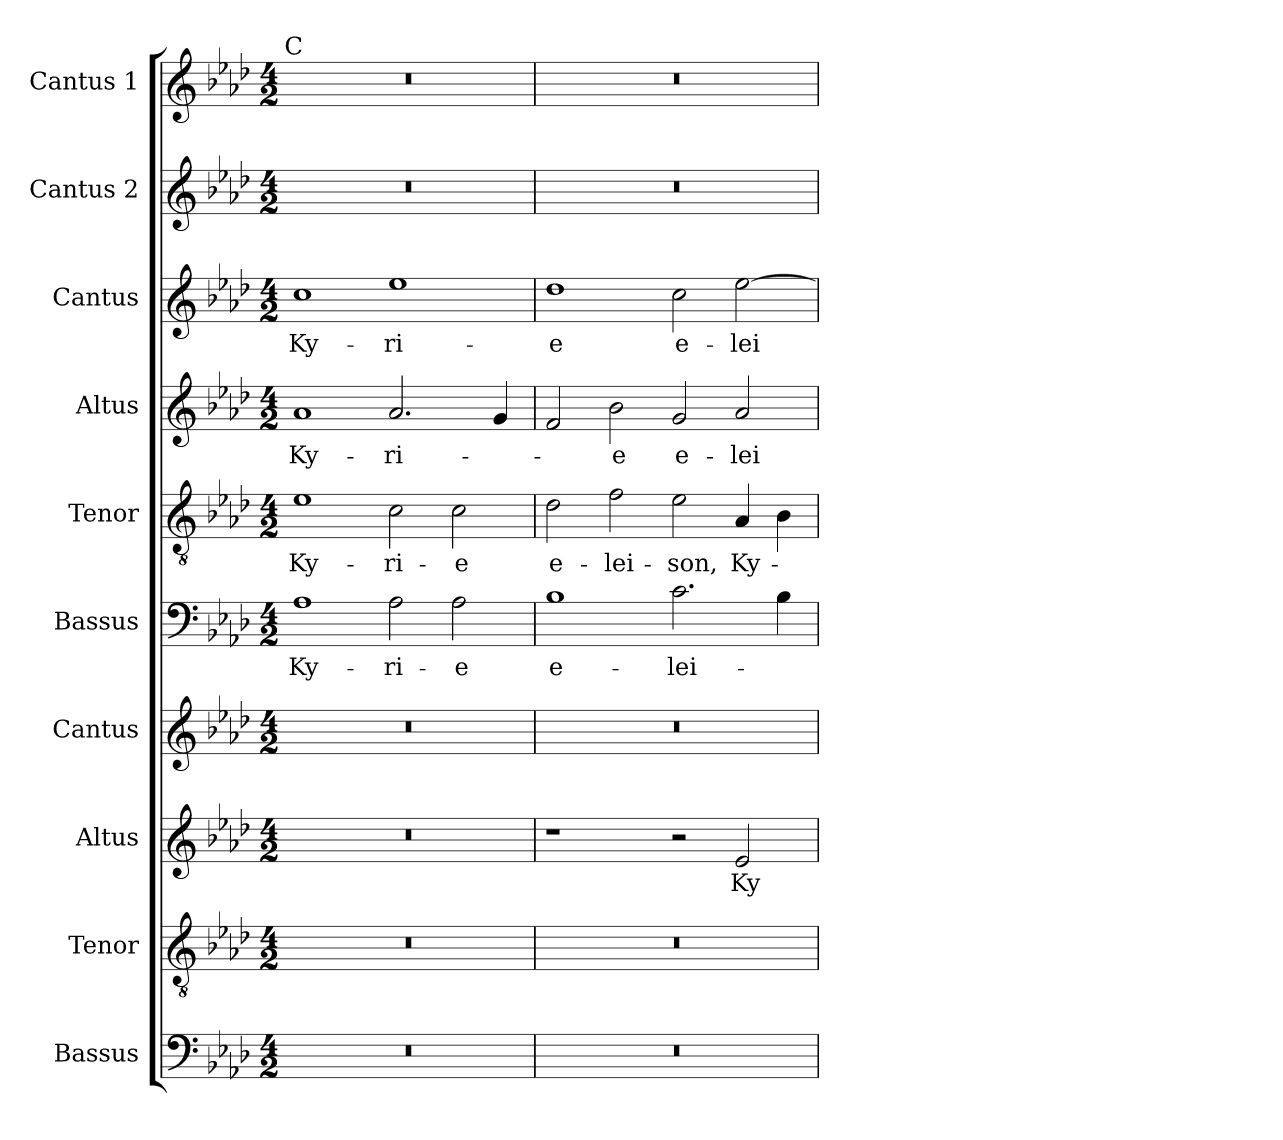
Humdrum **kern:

**kern	**kern	**kern	**text	**kern	**kern	**text	**kern	**text	**kern	**text	**kern	**text	**kern	**kern
*part10	*part9	*part8	*part8	*part7	*part6	*part6	*part5	*part5	*part4	*part4	*part3	*part3	*part2	*part1
*staff10	*staff9	*staff8	*staff8	*staff7	*staff6	*staff6	*staff5	*staff5	*staff4	*staff4	*staff3	*staff3	*staff2	*staff1
*I"Bassus	*I"Tenor	*I"Altus	*	*I"Cantus	*I"Bassus	*	*I"Tenor	*	*I"Altus	*	*I"Cantus	*	*I"Cantus 2	*I"Cantus 1
*	*	*	*	*	*	*	*	*	*	*	*	*	*I'Cant.	*I'Cant.
!!LO:PB:g=z
*clefF4	*clefGv2	*clefG2	*	*clefG2	*clefF4	*	*clefGv2	*	*clefG2	*	*clefG2	*	*clefG2	*clefG2
*	*ITrd7c12	*ITrd7c12	*	*	*	*	*ITrd7c12	*	*ITrd7c12	*	*	*	*	*
*k[b-e-a-d-]	*k[b-e-a-d-]	*k[b-e-a-d-]	*	*k[b-e-a-d-]	*k[b-e-a-d-]	*	*k[b-e-a-d-]	*	*k[b-e-a-d-]	*	*k[b-e-a-d-]	*	*k[b-e-a-d-]	*k[b-e-a-d-]
*A-:	*A-:	*A-:	*	*A-:	*A-:	*	*A-:	*	*A-:	*	*A-:	*	*A-:	*A-:
*M4/2	*M4/2	*M4/2	*	*M4/2	*M4/2	*	*M4/2	*	*M4/2	*	*M4/2	*	*M4/2	*M4/2
=1	=1	=1	=1	=1	=1	=1	=1	=1	=1	=1	=1	=1	=1	=1
!LO:N:vis=1	!LO:N:vis=1	!LO:N:vis=1	!	!LO:N:vis=1	!	!	!	!	!	!	!	!	!	!
!	!	!	!	!	!	!LO:LY:b:color=#000000	!	!	!	!	!	!	!	!
!	!	!	!	!	!	!	!	!LO:LY:b:color=#000000	!	!	!	!	!	!
!	!	!	!	!	!	!	!	!	!	!LO:LY:b:color=#000000	!	!	!	!
!	!	!	!	!	!	!	!	!	!	!	!	!	!	!LO:TX:cj:t=C
!	!	!	!	!	!	!	!	!	!	!	!	!LO:LY:b:color=#000000	!LO:N:vis=1	!LO:N:vis=1
0r	0r	0r	.	0r	1A-i	Ky-	1E-i	Ky-	1A-i	Ky-	1cci	Ky-	0r	0r
!	!	!	!	!	!	!LO:LY:b:color=#000000	!	!	!	!	!	!	!	!
!	!	!	!	!	!	!	!	!LO:LY:b:color=#000000	!	!	!	!	!	!
!	!	!	!	!	!	!	!	!	!	!LO:LY:b:color=#000000	!	!	!	!
!	!	!	!	!	!	!	!	!	!	!	!	!LO:LY:b:color=#000000	!	!
.	.	.	.	.	2A-i\	-ri-	2Ci\	-ri-	2.A-i/	-ri-	1ee-i	-ri-	.	.
!	!	!	!	!	!	!LO:LY:b:color=#000000	!	!	!	!	!	!	!	!
!	!	!	!	!	!	!	!	!LO:LY:b:color=#000000	!	!	!	!	!	!
.	.	.	.	.	2A-i\	-e	2Ci\	-e	.	.	.	.	.	.
.	.	.	.	.	.	.	.	.	4Gi/	.	.	.	.	.
=2	=2	=2	=2	=2	=2	=2	=2	=2	=2	=2	=2	=2	=2	=2
!LO:N:vis=1	!LO:N:vis=1	!	!	!LO:N:vis=1	!	!	!	!	!	!	!	!	!	!
!	!	!	!	!	!	!LO:LY:b:color=#000000	!	!	!	!	!	!	!	!
!	!	!	!	!	!	!	!	!LO:LY:b:color=#000000	!	!	!	!	!	!
!	!	!	!	!	!	!	!	!	!	!	!	!LO:LY:b:color=#000000	!LO:N:vis=1	!LO:N:vis=1
0r	0r	1r	.	0r	1B-i	e-	2D-i\	e-	2Fi/	.	1dd-i	-e	0r	0r
!	!	!	!	!	!	!	!	!LO:LY:b:color=#000000	!	!	!	!	!	!
!	!	!	!	!	!	!	!	!	!	!LO:LY:b:color=#000000	!	!	!	!
.	.	.	.	.	.	.	2Fi\	-lei-	2B-i\	-e	.	.	.	.
!	!	!	!	!	!	!LO:LY:b:color=#000000	!	!	!	!	!	!	!	!
!	!	!	!	!	!	!	!	!LO:LY:b:color=#000000	!	!	!	!	!	!
!	!	!	!	!	!	!	!	!	!	!LO:LY:b:color=#000000	!	!	!	!
!	!	!	!	!	!	!	!	!	!	!	!	!LO:LY:b:color=#000000	!	!
.	.	2r	.	.	2.ci\	-lei-	2E-i\	-son,	2Gi/	e-	2cci\	e-	.	.
!	!	!	!LO:LY:b:color=#000000	!	!	!	!	!	!	!	!	!	!	!
!	!	!	!	!	!	!	!	!LO:LY:b:color=#000000	!	!	!	!	!	!
!	!	!	!	!	!	!	!	!	!	!LO:LY:b:color=#000000	!	!	!	!
!	!	!	!	!	!	!	!	!	!	!	!	!LO:LY:b:color=#000000	!	!
.	.	2E-i/	Ky-	.	.	.	4AA-i/	Ky-	2A-i/	-lei-	[>2ee-i\	-lei-	.	.
.	.	.	.	.	4B-i\	.	4BB-i\	.	.	.	.	.	.	.
=	=	=	=	=	=	=	=	=	=	=	=	=	=	=
*-	*-	*-	*-	*-	*-	*-	*-	*-	*-	*-	*-	*-	*-	*-
